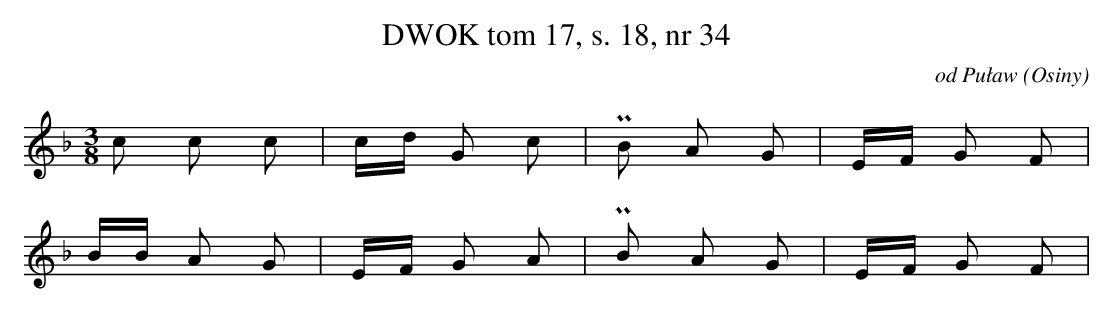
X:1
T:DWOK tom 17, s. 18, nr 34
O:od Puław (Osiny)
L:1/16
M:3/8
K:F
c2 c2 c2|cd G2 c2|PB2 A2 G2|EF G2 F2|
BB A2 G2|EF G2 A2|PB2 A2 G2|EF G2 F2|
